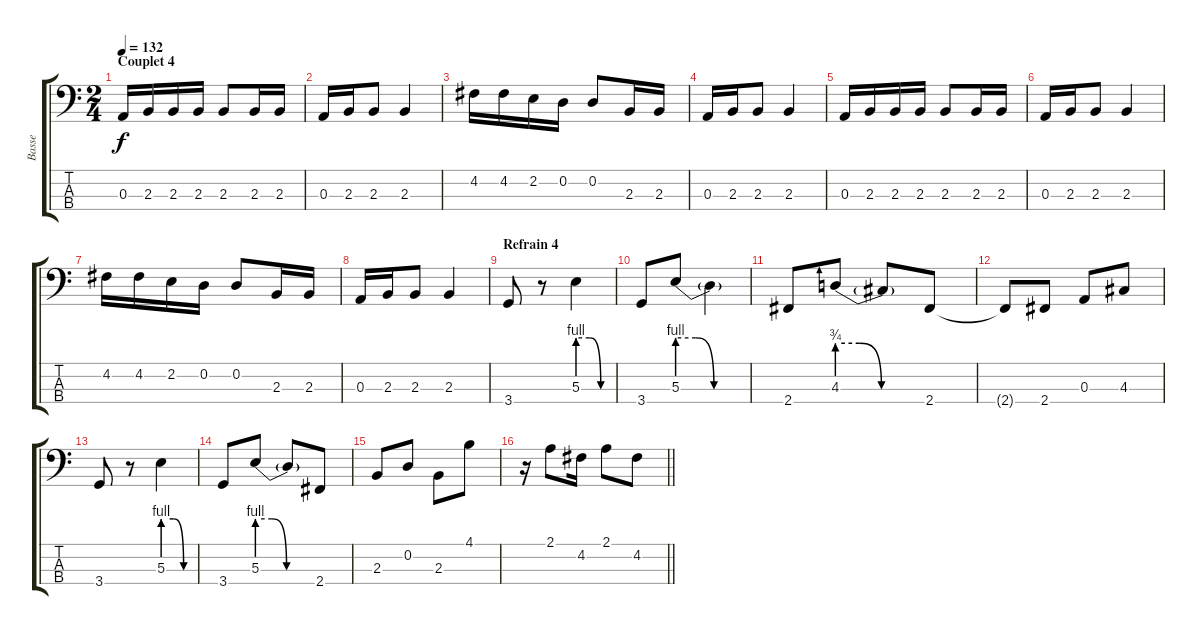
\track ("Basse" "Basse") {instrument electricbassfinger}
\staff {score tabs}
\tuning (G2 D2 A1 E1) {hide}
\ts (2 4)
\section ("" "Couplet 4")
\tempo 132
\clef f4
\ks c
0.3.16{dy f} 2.3.16 2.3.16 2.3.16 2.3.8 2.3.16 2.3.16 |
0.3.16 2.3.16 2.3.8 2.3.4 |
4.2.16 4.2.16 2.2.16 0.2.16 0.2.8 2.3.16 2.3.16 |
0.3.16 2.3.16 2.3.8 2.3.4 |
0.3.16 2.3.16 2.3.16 2.3.16 2.3.8 2.3.16 2.3.16 |
0.3.16 2.3.16 2.3.8 2.3.4 |
4.2.16 4.2.16 2.2.16 0.2.16 0.2.8 2.3.16 2.3.16 |
0.3.16 2.3.16 2.3.8 2.3.4 |
\section ("" "Refrain 4")
3.4.8 r.8 5.3{be (custom 0 4 20 4 40 0 60 0)}.4 |
3.4.8 5.3{be (custom 0 4 15 4 30 0 40 0 60 0)}.8 5.3{t}.4 |
2.4.8 4.3{be (custom 0 3 15 3 30 0 40 0 60 0)}.8 4.3{t}.8 2.4.8 |
2.4{t}.8 2.4.8 0.3.8 4.3.8 |
3.4.8 r.8 5.3{be (custom 0 4 20 4 40 0 60 0)}.4 |
3.4.8 5.3{be (custom 0 4 15 4 30 0 40 0 60 0)}.8 5.3{t}.8 2.4.8 |
2.3.8 0.2.8 2.3.8 4.1.8 |
\barLineRight lightlight
r.16 2.1.8 4.2.16 2.1.8 4.2.8
